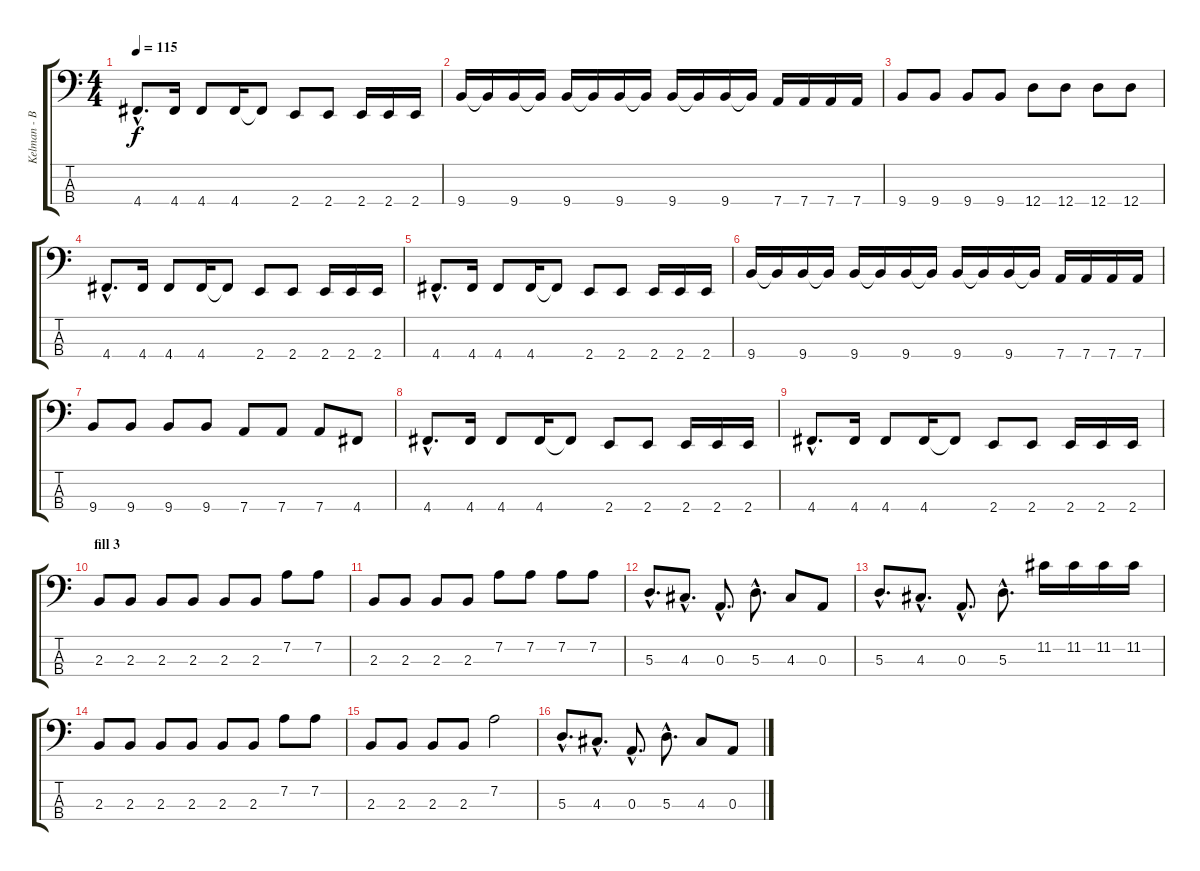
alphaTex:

\track ("Kelman - Bass" "Kelman - B") {instrument slapbass1}
\staff {score tabs}
\tuning (G2 D2 A1 D1) {hide}
\ts (4 4)
\tempo 115
\clef f4
\ks c
4.4{hac}.8{d dy f} 4.4.16 4.4.8 4.4.16 4.4{t}.8 2.4.8 2.4.8 2.4.16 2.4.16 2.4.16 |
9.4.16 9.4{t}.16 9.4.16 9.4{t}.16 9.4.16 9.4{t}.16 9.4.16 9.4{t}.16 9.4.16 9.4{t}.16 9.4.16 9.4{t}.16 7.4.16 7.4.16 7.4.16 7.4.16 |
9.4.8 9.4.8 9.4.8 9.4.8 12.4.8 12.4.8 12.4.8 12.4.8 |
4.4{hac}.8{d} 4.4.16 4.4.8 4.4.16 4.4{t}.8 2.4.8 2.4.8 2.4.16 2.4.16 2.4.16 |
4.4{hac}.8{d} 4.4.16 4.4.8 4.4.16 4.4{t}.8 2.4.8 2.4.8 2.4.16 2.4.16 2.4.16 |
9.4.16 9.4{t}.16 9.4.16 9.4{t}.16 9.4.16 9.4{t}.16 9.4.16 9.4{t}.16 9.4.16 9.4{t}.16 9.4.16 9.4{t}.16 7.4.16 7.4.16 7.4.16 7.4.16 |
9.4.8 9.4.8 9.4.8 9.4.8 7.4.8 7.4.8 7.4.8 4.4.8 |
4.4{hac}.8{d} 4.4.16 4.4.8 4.4.16 4.4{t}.8 2.4.8 2.4.8 2.4.16 2.4.16 2.4.16 |
4.4{hac}.8{d} 4.4.16 4.4.8 4.4.16 4.4{t}.8 2.4.8 2.4.8 2.4.16 2.4.16 2.4.16 |
\section ("" "fill 3")
2.3.8 2.3.8 2.3.8 2.3.8 2.3.8 2.3.8 7.2.8 7.2.8 |
2.3.8 2.3.8 2.3.8 2.3.8 7.2.8 7.2.8 7.2.8 7.2.8 |
5.3{hac}.8{d} 4.3{hac}.8{d} 0.3{hac}.8{d} 5.3{hac}.8{d} 4.3.8 0.3.8 |
5.3{hac}.8{d} 4.3{hac}.8{d} 0.3{hac}.8{d} 5.3{hac}.8{d} 11.2.16 11.2.16 11.2.16 11.2.16 |
2.3.8 2.3.8 2.3.8 2.3.8 2.3.8 2.3.8 7.2.8 7.2.8 |
2.3.8 2.3.8 2.3.8 2.3.8 7.2.2 |
5.3{hac}.8{d} 4.3{hac}.8{d} 0.3{hac}.8{d} 5.3{hac}.8{d} 4.3.8 0.3.8
